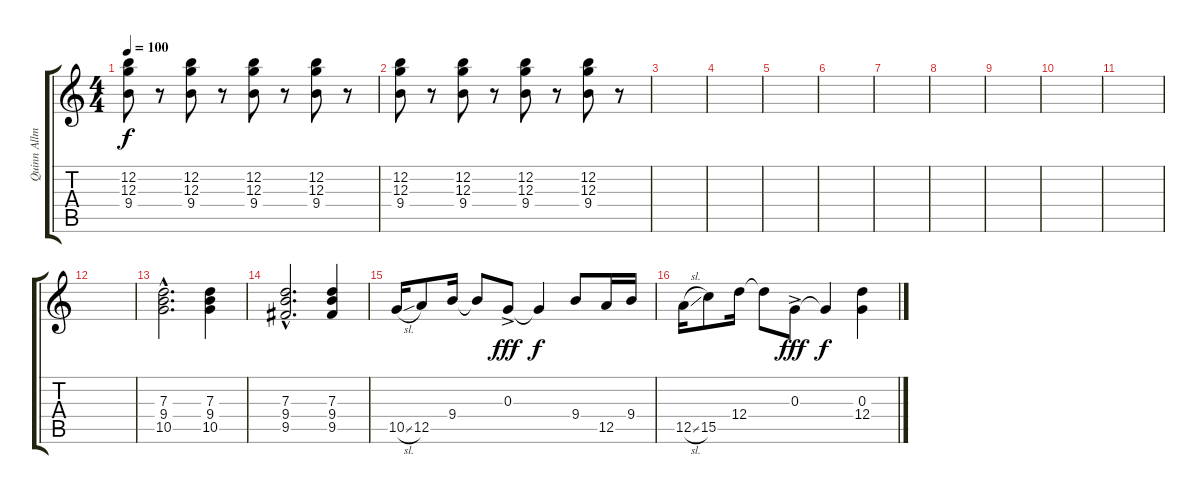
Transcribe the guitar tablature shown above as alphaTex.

\track ("Quinn Allman-guitar 2" "Quinn Allm") {instrument electricguitarclean}
\staff {score tabs}
\tuning (E4 B3 G3 D3 A2 D2) {hide}
\ts (4 4)
\tempo 100
\clef g2
\ks c
(12.2 12.3 9.4).8{dy f} r.8 (12.2 12.3 9.4).8 r.8 (12.2 12.3 9.4).8 r.8 (12.2 12.3 9.4).8 r.8 |
(12.2 12.3 9.4).8 r.8 (12.2 12.3 9.4).8 r.8 (12.2 12.3 9.4).8 r.8 (12.2 12.3 9.4).8 r.8 |
|
|
|
|
|
|
|
|
|
|
(7.3{hac} 9.4{hac} 10.5{hac}).2{d instrument acousticguitarsteel} (7.3 9.4 10.5).4 |
(7.3{hac} 9.4{hac} 9.5{hac}).2{d} (7.3 9.4 9.5).4 |
10.5{sl}.16 12.5.8 9.4.16 9.4{t}.8 0.3{ac}.8{dy fff} 0.3{t}.4{dy f} 9.4.8 12.5.16 9.4.16 |
12.5{sl}.16 15.5.8 12.4.16 12.4{t}.8 0.3{ac}.8{dy fff} 0.3{t}.4{dy f} (0.3 12.4).4
